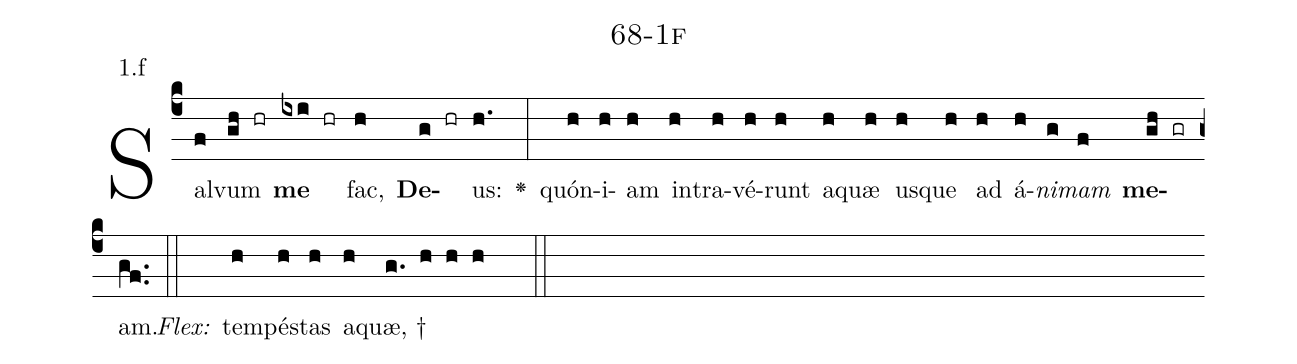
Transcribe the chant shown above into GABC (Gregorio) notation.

name: 68-1f;
annotation: 1.f;
%%
(c4)Sal(f)vum(gh hr) <b>me</b>(ixi hr) fac,(h) <b>De</b>(g hr)us:(h.) <v>\greheightstar</v>(:) quón(h)i(h)am(h) in(h)tra(h)vé(h)runt(h) a(h)quæ(h) us(h)que(h) ad(h) á(h)<i>ni</i>(g)<i>mam</i>(f) <b>me</b>(gh gr)am.(gf..) (::)
<i>Flex:</i>()  tem(h)pés(h)tas(h) a(h)quæ, †(g. h h h  ::)

%E(h) u(h) o(g) u(f) a(gh) e.(gf..) (::)
